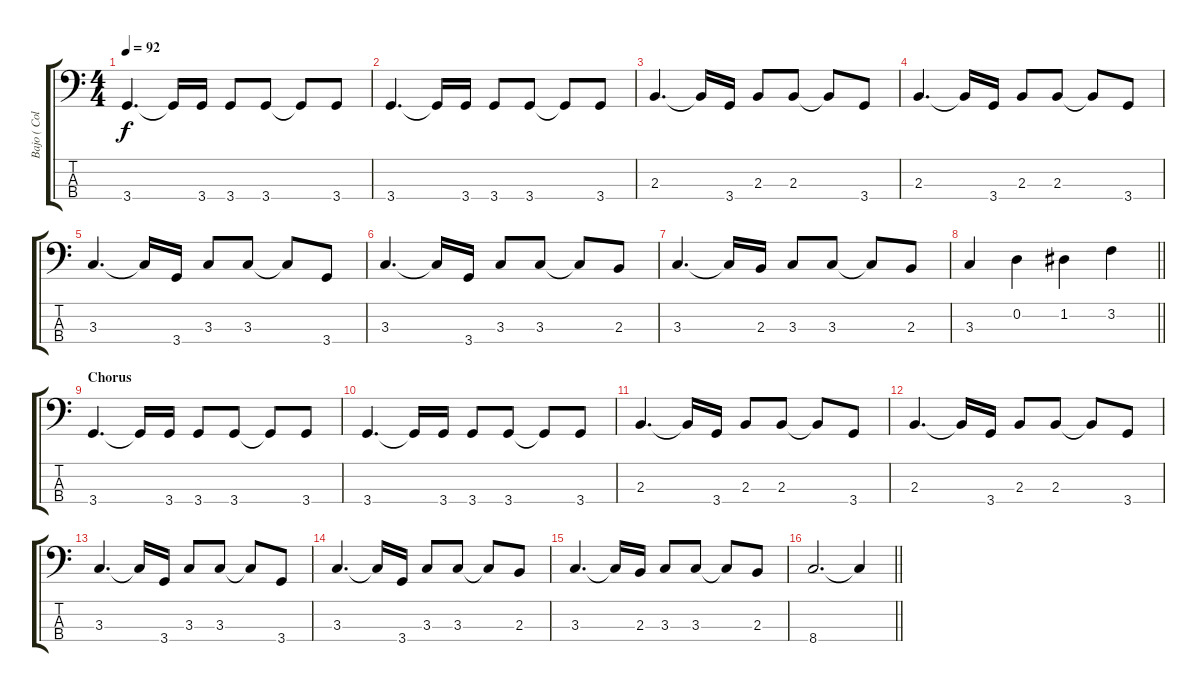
\track ("Bajo ( Colin Grenwood )" "Bajo ( Col") {instrument electricbassfinger}
\staff {score tabs}
\tuning (G2 D2 A1 E1) {hide}
\ts (4 4)
\tempo 92
\clef f4
\ks c
3.4.4{d dy f} 3.4{t}.16 3.4.16 3.4.8 3.4.8 3.4{t}.8 3.4.8 |
3.4.4{d} 3.4{t}.16 3.4.16 3.4.8 3.4.8 3.4{t}.8 3.4.8 |
2.3.4{d} 2.3{t}.16 3.4.16 2.3.8 2.3.8 2.3{t}.8 3.4.8 |
2.3.4{d} 2.3{t}.16 3.4.16 2.3.8 2.3.8 2.3{t}.8 3.4.8 |
3.3.4{d} 3.3{t}.16 3.4.16 3.3.8 3.3.8 3.3{t}.8 3.4.8 |
3.3.4{d} 3.3{t}.16 3.4.16 3.3.8 3.3.8 3.3{t}.8 2.3.8 |
3.3.4{d} 3.3{t}.16 2.3.16 3.3.8 3.3.8 3.3{t}.8 2.3.8 |
\barLineRight lightlight
3.3.4 0.2.4 1.2.4 3.2.4 |
\section ("" "Chorus")
3.4.4{d} 3.4{t}.16 3.4.16 3.4.8 3.4.8 3.4{t}.8 3.4.8 |
3.4.4{d} 3.4{t}.16 3.4.16 3.4.8 3.4.8 3.4{t}.8 3.4.8 |
2.3.4{d} 2.3{t}.16 3.4.16 2.3.8 2.3.8 2.3{t}.8 3.4.8 |
2.3.4{d} 2.3{t}.16 3.4.16 2.3.8 2.3.8 2.3{t}.8 3.4.8 |
3.3.4{d} 3.3{t}.16 3.4.16 3.3.8 3.3.8 3.3{t}.8 3.4.8 |
3.3.4{d} 3.3{t}.16 3.4.16 3.3.8 3.3.8 3.3{t}.8 2.3.8 |
3.3.4{d} 3.3{t}.16 2.3.16 3.3.8 3.3.8 3.3{t}.8 2.3.8 |
\barLineRight lightlight
8.4.2{d} 8.4{sl t}.4
